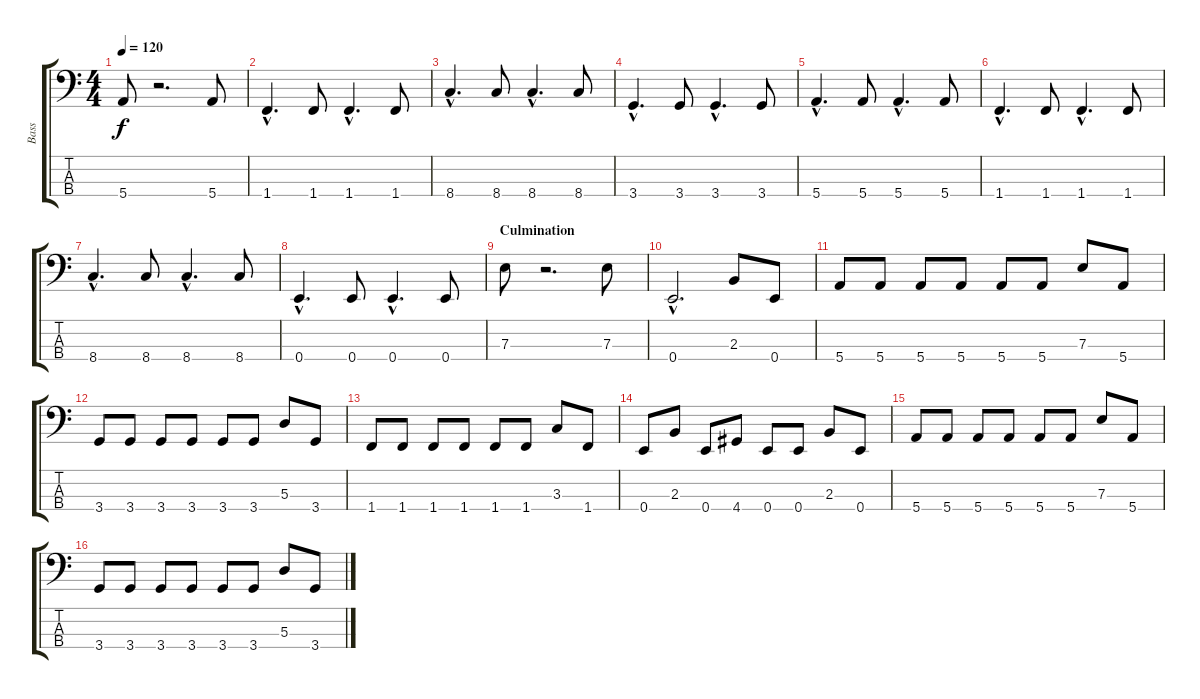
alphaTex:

\track ("Bass" "Bass") {instrument electricbassfinger}
\staff {score tabs}
\tuning (G2 D2 A1 E1) {hide}
\ts (4 4)
\tempo 120
\clef f4
\ks c
5.4.8{dy f} r.2{d} 5.4.8 |
1.4{hac}.4{d} 1.4.8 1.4{hac}.4{d} 1.4.8 |
8.4{hac}.4{d} 8.4.8 8.4{hac}.4{d} 8.4.8 |
3.4{hac}.4{d} 3.4.8 3.4{hac}.4{d} 3.4.8 |
5.4{hac}.4{d} 5.4.8 5.4{hac}.4{d} 5.4.8 |
1.4{hac}.4{d} 1.4.8 1.4{hac}.4{d} 1.4.8 |
8.4{hac}.4{d} 8.4.8 8.4{hac}.4{d} 8.4.8 |
0.4{hac}.4{d} 0.4.8 0.4{hac}.4{d} 0.4.8 |
\section ("" "Culmination")
7.3.8 r.2{d} 7.3.8 |
0.4{hac}.2{d} 2.3.8 0.4.8 |
5.4.8 5.4.8 5.4.8 5.4.8 5.4.8 5.4.8 7.3.8 5.4.8 |
3.4.8 3.4.8 3.4.8 3.4.8 3.4.8 3.4.8 5.3.8 3.4.8 |
1.4.8 1.4.8 1.4.8 1.4.8 1.4.8 1.4.8 3.3.8 1.4.8 |
0.4.8 2.3.8 0.4.8 4.4.8 0.4.8 0.4.8 2.3.8 0.4.8 |
5.4.8 5.4.8 5.4.8 5.4.8 5.4.8 5.4.8 7.3.8 5.4.8 |
3.4.8 3.4.8 3.4.8 3.4.8 3.4.8 3.4.8 5.3.8 3.4.8
